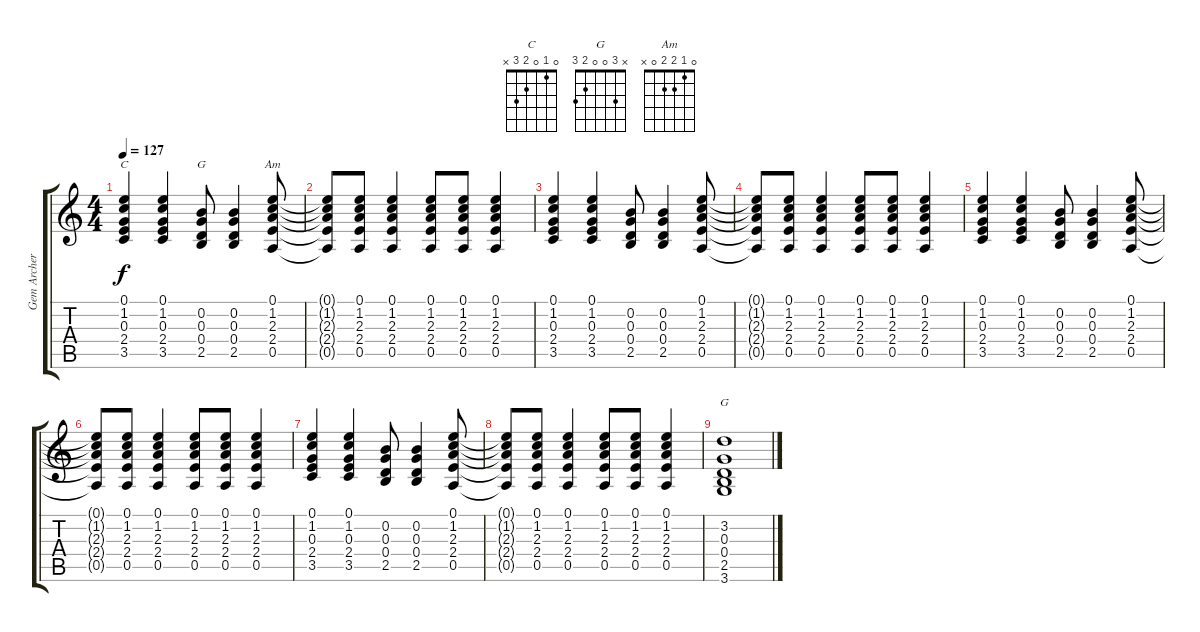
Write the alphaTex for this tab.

\track ("Gem Archer (Rhythm Guitar)" "Gem Archer") {instrument overdrivenguitar}
\staff {score tabs}
\tuning (E4 B3 G3 D3 A2 E2) {hide}
\chord ("C" 0 1 0 2 3 x)
\chord ("G" x 0 0 0 2 x)
\chord ("Am" 0 1 2 2 0 x)
\chord ("G" x 3 0 0 2 3)
\ts (4 4)
\tempo 127
\clef g2
\ks c
(0.1 1.2 0.3 2.4 3.5).4{ch "C" dy f} (0.1 1.2 0.3 2.4 3.5).4 (0.2 0.3 0.4 2.5).8{ch "G"} (0.2 0.3 0.4 2.5).4 (0.1 1.2 2.3 2.4 0.5).8{ch "Am"} |
(0.1{t} 1.2{t} 2.3{t} 2.4{t} 0.5{t}).8 (0.1 1.2 2.3 2.4 0.5).8 (0.1 1.2 2.3 2.4 0.5).4 (0.1 1.2 2.3 2.4 0.5).8 (0.1 1.2 2.3 2.4 0.5).8 (0.1 1.2 2.3 2.4 0.5).4 |
(0.1 1.2 0.3 2.4 3.5).4 (0.1 1.2 0.3 2.4 3.5).4 (0.2 0.3 0.4 2.5).8 (0.2 0.3 0.4 2.5).4 (0.1 1.2 2.3 2.4 0.5).8 |
(0.1{t} 1.2{t} 2.3{t} 2.4{t} 0.5{t}).8 (0.1 1.2 2.3 2.4 0.5).8 (0.1 1.2 2.3 2.4 0.5).4 (0.1 1.2 2.3 2.4 0.5).8 (0.1 1.2 2.3 2.4 0.5).8 (0.1 1.2 2.3 2.4 0.5).4 |
(0.1 1.2 0.3 2.4 3.5).4 (0.1 1.2 0.3 2.4 3.5).4 (0.2 0.3 0.4 2.5).8 (0.2 0.3 0.4 2.5).4 (0.1 1.2 2.3 2.4 0.5).8 |
(0.1{t} 1.2{t} 2.3{t} 2.4{t} 0.5{t}).8 (0.1 1.2 2.3 2.4 0.5).8 (0.1 1.2 2.3 2.4 0.5).4 (0.1 1.2 2.3 2.4 0.5).8 (0.1 1.2 2.3 2.4 0.5).8 (0.1 1.2 2.3 2.4 0.5).4 |
(0.1 1.2 0.3 2.4 3.5).4 (0.1 1.2 0.3 2.4 3.5).4 (0.2 0.3 0.4 2.5).8 (0.2 0.3 0.4 2.5).4 (0.1 1.2 2.3 2.4 0.5).8 |
(0.1{t} 1.2{t} 2.3{t} 2.4{t} 0.5{t}).8 (0.1 1.2 2.3 2.4 0.5).8 (0.1 1.2 2.3 2.4 0.5).4 (0.1 1.2 2.3 2.4 0.5).8 (0.1 1.2 2.3 2.4 0.5).8 (0.1 1.2 2.3 2.4 0.5).4 |
(3.2 0.3 0.4 2.5 3.6).1{ch "G"}
